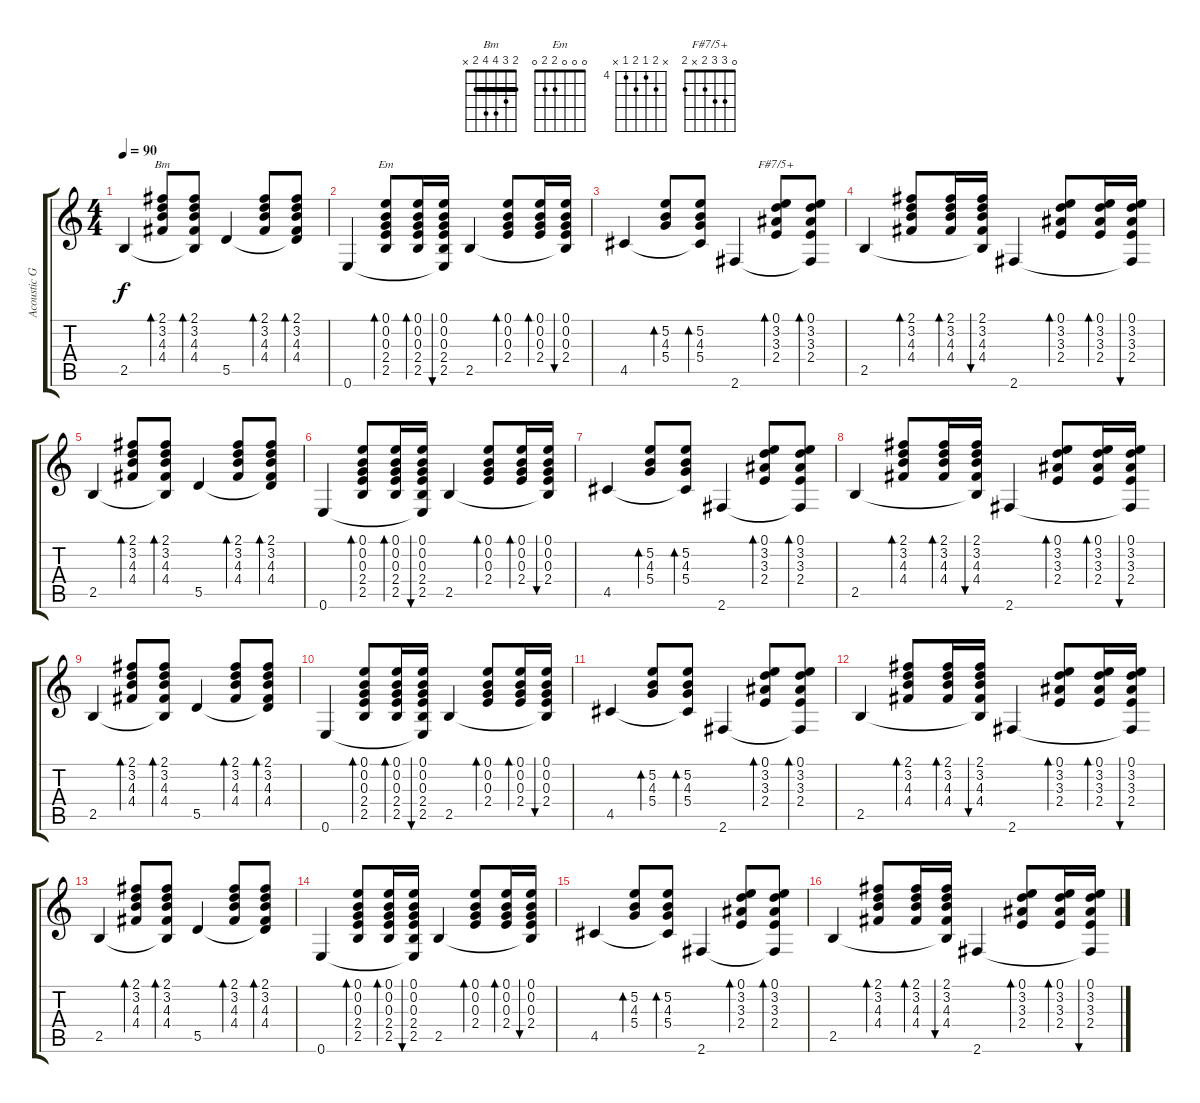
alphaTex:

\track ("Acoustic Guitar (nylon)" "Acoustic G") {instrument acousticguitarnylon}
\staff {score tabs}
\tuning (E4 B3 G3 D3 A2 E2) {hide}
\chord ("Bm" 2 3 4 4 2 x) {barre 2}
\chord ("Em" 0 0 0 2 2 0)
\chord ("" x 5 4 5 4 x) {firstfret 4}
\chord ("F#7/5+" 0 3 3 2 x 2)
\ts (4 4)
\tempo 90
\clef g2
\ks c
2.5.4{dy f instrument acousticguitarnylon} (2.1 3.2 4.3 4.4).8{bd 60 ch "Bm"} (2.1 3.2 4.3 4.4 2.5{t}).8{bd 120} 5.5.4 (2.1 3.2 4.3 4.4).8{bd 60} (2.1 3.2 4.3 4.4 5.5{t}).8{bd 120} |
0.6.4 (0.1 0.2 0.3 2.4 2.5).8{bd 60 ch "Em"} (0.1 0.2 0.3 2.4 2.5).16{bd 60} (0.1 0.2 0.3 2.4 2.5 0.6{t}).16{bu 60} 2.5.4 (0.1 0.2 0.3 2.4).8{bd 60} (0.1 0.2 0.3 2.4).16{bd 60} (0.1 0.2 0.3 2.4 2.5{t}).16{bu 60} |
4.5.4 (5.2 4.3 5.4).8{bd 60 ch ""} (5.2 4.3 5.4 4.5{t}).8{bd 60} 2.6.4 (0.1 3.2 3.3 2.4).8{bd 60 ch "F#7/5+"} (0.1 3.2 3.3 2.4 2.6{t}).8{bd 60} |
2.5.4 (2.1 3.2 4.3 4.4).8{bd 60} (2.1 3.2 4.3 4.4).16{bd 60} (2.1 3.2 4.3 4.4 2.5{t}).16{bu 60} 2.6.4 (0.1 3.2 3.3 2.4).8{bd 60} (0.1 3.2 3.3 2.4).16{bd 60} (0.1 3.2 3.3 2.4 2.6{t}).16{bu 60} |
2.5.4 (2.1 3.2 4.3 4.4).8{bd 60} (2.1 3.2 4.3 4.4 2.5{t}).8{bd 120} 5.5.4 (2.1 3.2 4.3 4.4).8{bd 60} (2.1 3.2 4.3 4.4 5.5{t}).8{bd 120} |
0.6.4 (0.1 0.2 0.3 2.4 2.5).8{bd 60} (0.1 0.2 0.3 2.4 2.5).16{bd 60} (0.1 0.2 0.3 2.4 2.5 0.6{t}).16{bu 60} 2.5.4 (0.1 0.2 0.3 2.4).8{bd 60} (0.1 0.2 0.3 2.4).16{bd 60} (0.1 0.2 0.3 2.4 2.5{t}).16{bu 60} |
4.5.4 (5.2 4.3 5.4).8{bd 60} (5.2 4.3 5.4 4.5{t}).8{bd 60} 2.6.4 (0.1 3.2 3.3 2.4).8{bd 60} (0.1 3.2 3.3 2.4 2.6{t}).8{bd 60} |
2.5.4 (2.1 3.2 4.3 4.4).8{bd 60} (2.1 3.2 4.3 4.4).16{bd 60} (2.1 3.2 4.3 4.4 2.5{t}).16{bu 60} 2.6.4 (0.1 3.2 3.3 2.4).8{bd 60} (0.1 3.2 3.3 2.4).16{bd 60} (0.1 3.2 3.3 2.4 2.6{t}).16{bu 60} |
2.5.4 (2.1 3.2 4.3 4.4).8{bd 60} (2.1 3.2 4.3 4.4 2.5{t}).8{bd 120} 5.5.4 (2.1 3.2 4.3 4.4).8{bd 60} (2.1 3.2 4.3 4.4 5.5{t}).8{bd 120} |
0.6.4 (0.1 0.2 0.3 2.4 2.5).8{bd 60} (0.1 0.2 0.3 2.4 2.5).16{bd 60} (0.1 0.2 0.3 2.4 2.5 0.6{t}).16{bu 60} 2.5.4 (0.1 0.2 0.3 2.4).8{bd 60} (0.1 0.2 0.3 2.4).16{bd 60} (0.1 0.2 0.3 2.4 2.5{t}).16{bu 60} |
4.5.4 (5.2 4.3 5.4).8{bd 60} (5.2 4.3 5.4 4.5{t}).8{bd 60} 2.6.4 (0.1 3.2 3.3 2.4).8{bd 60} (0.1 3.2 3.3 2.4 2.6{t}).8{bd 60} |
2.5.4 (2.1 3.2 4.3 4.4).8{bd 60} (2.1 3.2 4.3 4.4).16{bd 60} (2.1 3.2 4.3 4.4 2.5{t}).16{bu 60} 2.6.4 (0.1 3.2 3.3 2.4).8{bd 60} (0.1 3.2 3.3 2.4).16{bd 60} (0.1 3.2 3.3 2.4 2.6{t}).16{bu 60} |
2.5.4 (2.1 3.2 4.3 4.4).8{bd 60} (2.1 3.2 4.3 4.4 2.5{t}).8{bd 120} 5.5.4 (2.1 3.2 4.3 4.4).8{bd 60} (2.1 3.2 4.3 4.4 5.5{t}).8{bd 120} |
0.6.4 (0.1 0.2 0.3 2.4 2.5).8{bd 60} (0.1 0.2 0.3 2.4 2.5).16{bd 60} (0.1 0.2 0.3 2.4 2.5 0.6{t}).16{bu 60} 2.5.4 (0.1 0.2 0.3 2.4).8{bd 60} (0.1 0.2 0.3 2.4).16{bd 60} (0.1 0.2 0.3 2.4 2.5{t}).16{bu 60} |
4.5.4 (5.2 4.3 5.4).8{bd 60} (5.2 4.3 5.4 4.5{t}).8{bd 60} 2.6.4 (0.1 3.2 3.3 2.4).8{bd 60} (0.1 3.2 3.3 2.4 2.6{t}).8{bd 60} |
2.5.4 (2.1 3.2 4.3 4.4).8{bd 60} (2.1 3.2 4.3 4.4).16{bd 60} (2.1 3.2 4.3 4.4 2.5{t}).16{bu 60} 2.6.4 (0.1 3.2 3.3 2.4).8{bd 60} (0.1 3.2 3.3 2.4).16{bd 60} (0.1 3.2 3.3 2.4 2.6{t}).16{bu 60}
